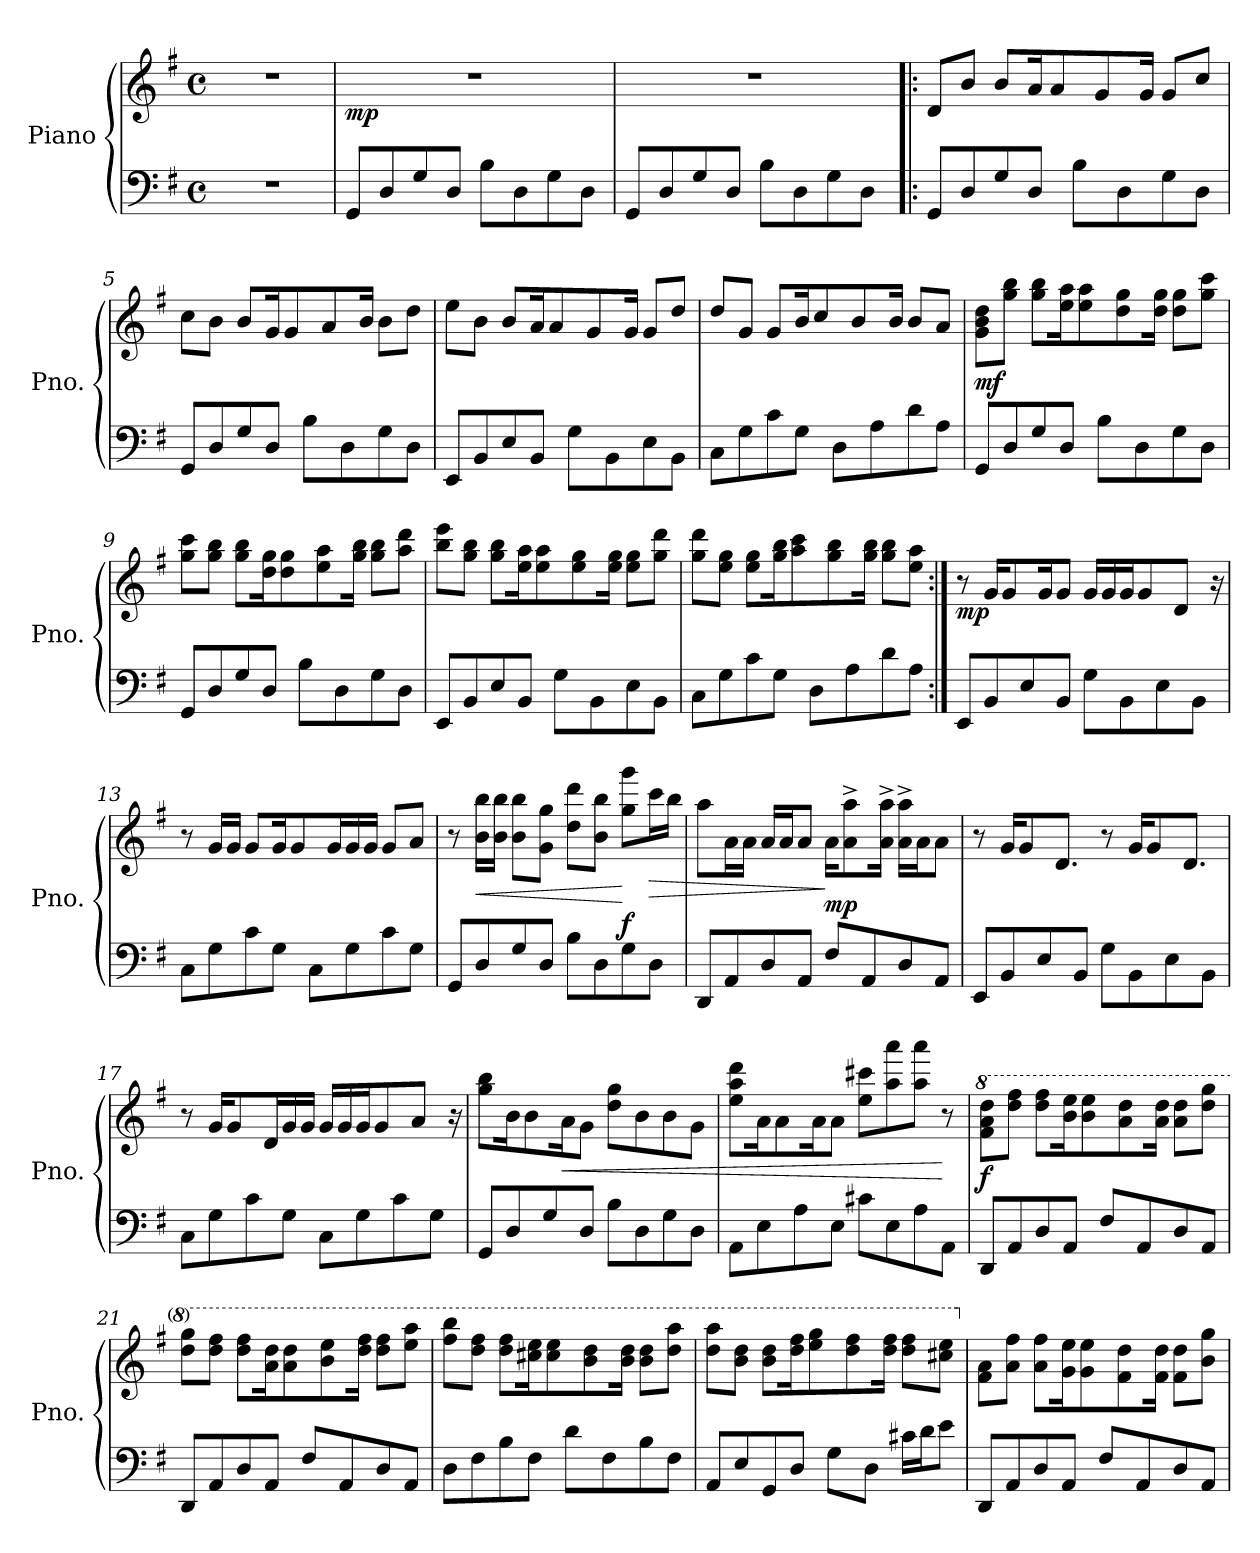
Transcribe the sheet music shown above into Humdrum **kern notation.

**kern	**kern	**dynam
*part1	*part1	*part1
*staff2	*staff1	*staff1/2
*I"Piano	*	*
*I'Pno.	*	*
*clefF4	*clefG2	*
*k[f#]	*k[f#]	*
*M4/4	*M4/4	*
*met(c)	*met(c)	*
*MM90	*MM90	*
=1	=1	=1
1r	1r	.
=2	=2	=2
!	!	!LO:DY:b
8GG/L	1r	mp
8D/	.	.
8G/	.	.
8D/J	.	.
8B\L	.	.
8D\	.	.
8G\	.	.
8D\J	.	.
=3	=3	=3
8GG/L	1r	.
8D/	.	.
8G/	.	.
8D/J	.	.
8B\L	.	.
8D\	.	.
8G\	.	.
8D\J	.	.
=4!|:	=4!|:	=4!|:
8GG/L	8d/L	.
8D/	8b/J	.
8G/	8b/L	.
8D/J	16a/K	.
.	8a/	.
8B\L	.	.
.	8g/	.
8D\	.	.
.	16g/Jk	.
8G\	8g/L	.
8D\J	8cc/J	.
=5	=5	=5
8GG/L	8cc\L	.
8D/	8b\J	.
8G/	8b/L	.
8D/J	16g/K	.
.	8g/	.
8B\L	.	.
.	8a/	.
8D\	.	.
.	16b/Jk	.
8G\	8b\L	.
8D\J	8dd\J	.
!!LO:LB:g=z
=6	=6	=6
8EE/L	8ee\L	.
8BB/	8b\J	.
8E/	8b/L	.
8BB/J	16a/K	.
.	8a/	.
8G\L	.	.
.	8g/	.
8BB\	.	.
.	16g/Jk	.
8E\	8g/L	.
8BB\J	8dd/J	.
=7	=7	=7
8C\L	8dd/L	.
8G\	8g/J	.
8c\	8g/L	.
8G\J	16b/K	.
.	8cc/	.
8D\L	.	.
.	8b/	.
8A\	.	.
.	16b/Jk	.
8d\	8b/L	.
8A\J	8a/J	.
=8	=8	=8
!	!	!LO:DY:b
8GG/L	8g\ 8b\ 8dd\L	mf
8D/	8gg\ 8bb\J	.
8G/	8gg\ 8bb\L	.
8D/J	16ee\ 16aa\K	.
.	8ee\ 8aa\	.
8B\L	.	.
.	8dd\ 8gg\	.
8D\	.	.
.	16dd\ 16gg\Jk	.
8G\	8dd\ 8gg\L	.
8D\J	8gg\ 8ccc\J	.
=9	=9	=9
8GG/L	8gg\ 8ccc\L	.
8D/	8gg\ 8bb\J	.
8G/	8gg\ 8bb\L	.
8D/J	16dd\ 16gg\K	.
.	8dd\ 8gg\	.
8B\L	.	.
.	8ee\ 8aa\	.
8D\	.	.
.	16gg\ 16bb\Jk	.
8G\	8gg\ 8bb\L	.
8D\J	8aa\ 8ddd\J	.
!!LO:LB:g=z
=10	=10	=10
8EE/L	8bb\ 8eee\L	.
8BB/	8gg\ 8bb\J	.
8E/	8gg\ 8bb\L	.
8BB/J	16ee\ 16aa\K	.
.	8ee\ 8aa\	.
8G\L	.	.
.	8ee\ 8gg\	.
8BB\	.	.
.	16ee\ 16gg\Jk	.
8E\	8ee\ 8gg\L	.
8BB\J	8gg\ 8ddd\J	.
=11	=11	=11
8C\L	8gg\ 8ddd\L	.
8G\	8ee\ 8gg\J	.
8c\	8ee\ 8gg\L	.
8G\J	16gg\ 16bb\K	.
.	8aa\ 8ccc\	.
8D\L	.	.
.	8gg\ 8bb\	.
8A\	.	.
.	16gg\ 16bb\Jk	.
8d\	8gg\ 8bb\L	.
8A\J	8ee\ 8aa\J	.
=12:|!	=12:|!	=12:|!
!	!	!LO:DY:b
8EE/L	8r	mp
8BB/	16g/KL	.
.	8g/	.
8E/	.	.
.	16g/K	.
8BB/J	8g/J	.
8G\L	16g/LL	.
.	16g/	.
8BB\	16g/J	.
.	8g/	.
8E\	.	.
.	8d/J	.
8BB\J	.	.
.	16r	.
=13	=13	=13
8C\L	8r	.
8G\	16g/LL	.
.	16g/JJ	.
8c\	8g/L	.
8G\J	16g/K	.
.	8g/	.
8C\L	.	.
.	16g/L	.
8G\	16g/	.
.	16g/JJ	.
8c\	8g/L	.
8G\J	8a/J	.
!!LO:LB:g=z
=14	=14	=14
8GG/L	8r	.
!	!	!LO:HP:b
8D/	16b\ 16bb\LL	<
.	16b\ 16bb\JJ	.
8G/	8b\ 8bb\L	.
8D/J	8g\ 8gg\J	.
8B\L	8dd\ 8ddd\L	.
8D\	8b\ 8bb\J	.
!	!	!LO:DY:n=1:a=2
8G\	8gg\ 8ggg\L	[ f
!	!	!LO:HP:b
8D\J	16ccc\L	>
.	16bb\JJ	.
=15	=15	=15
8DD/L	8aa\L	.
8AA/	16a\L	.
.	16a\JJ	.
8D/	16a/LL	.
.	16a/J	.
8AA/J	8a/J	.
!	!	!LO:DY:n=1:a=2
8F#/L	16a\KL	] mp
.	8a\^ 8aa\^	.
8AA/	.	.
.	16a\^ 16aa\^Jk	.
8D/	16a\^ 16aa\^LL	.
.	16a\J	.
8AA/J	8a\J	.
=16	=16	=16
8EE/L	8r	.
8BB/	16g/KL	.
.	8g/	.
8E/	.	.
.	8.d/J	.
8BB/J	.	.
8G\L	8r	.
8BB\	16g/KL	.
.	8g/	.
8E\	.	.
.	8.d/J	.
8BB\J	.	.
!!LO:LB:g=z
=17	=17	=17
8C\L	8r	.
8G\	16g/KL	.
.	8g/	.
8c\	.	.
.	16d/L	.
8G\J	16g/	.
.	16g/JJ	.
8C\L	16g/LL	.
.	16g/	.
8G\	16g/J	.
.	8g/	.
8c\	.	.
.	8a/J	.
8G\J	.	.
.	16r	.
=18	=18	=18
8GG/L	8gg\ 8bb\L	.
8D/	16b\K	.
.	8b\	.
8G/	.	.
!	!	!LO:HP:b
.	16a\K	<
8D/J	8g\J	.
8B\L	8dd\ 8gg\L	.
8D\	8b\	.
8G\	8b\	.
8D\J	8g\J	.
=19	=19	=19
8AA\L	8ee\ 8aa\ 8ddd\L	.
8E\	16a\K	.
.	8a\	.
8A\	.	.
.	16a\K	.
8E\J	8a\J	.
8c#X\L	8ee\ 8ccc#X\L	.
8E\	8aa\ 8aaa\	.
8A\	8aa\ 8aaa\J	.
8AA\J	8r	[
=20	=20	=20
*	*8va	*
!	!	!LO:DY:a=2
8DD/L	8ff#\ 8aa\ 8ddd\L	f
8AA/	8ddd\ 8fff#\J	.
8D/	8ddd\ 8fff#\L	.
8AA/J	16bb\ 16eee\K	.
.	8bb\ 8eee\	.
8F#/L	.	.
.	8aa\ 8ddd\	.
8AA/	.	.
.	16aa\ 16ddd\Jk	.
8D/	8aa\ 8ddd\L	.
8AA/J	8ddd\ 8ggg\J	.
!!LO:PB:g=z
=21	=21	=21
8DD/L	8ddd\ 8ggg\L	.
8AA/	8ddd\ 8fff#\J	.
8D/	8ddd\ 8fff#\L	.
8AA/J	16aa\ 16ddd\K	.
.	8aa\ 8ddd\	.
8F#/L	.	.
.	8bb\ 8eee\	.
8AA/	.	.
.	16ddd\ 16fff#\Jk	.
8D/	8ddd\ 8fff#\L	.
8AA/J	8eee\ 8aaa\J	.
=22	=22	=22
8D\L	8fff#\ 8bbb\L	.
8F#\	8ddd\ 8fff#\J	.
8B\	8ddd\ 8fff#\L	.
8F#\J	16ccc#X\ 16eee\K	.
.	8ccc#\ 8eee\	.
8d\L	.	.
.	8bb\ 8ddd\	.
8F#\	.	.
.	16bb\ 16ddd\Jk	.
8B\	8bb\ 8ddd\L	.
8F#\J	8ddd\ 8aaa\J	.
=23	=23	=23
8AA/L	8ddd\ 8aaa\L	.
8E/	8bb\ 8ddd\J	.
8GG/	8bb\ 8ddd\L	.
8D/J	16ddd\ 16fff#\K	.
.	8eee\ 8ggg\	.
8G\L	.	.
.	8ddd\ 8fff#\	.
8D\J	.	.
.	16ddd\ 16fff#\Jk	.
16c#X\LL	8ddd\ 8fff#\L	.
16d\J	.	.
8e\J	8ccc#X\ 8eee\J	.
=24	=24	=24
*	*X8va	*
8DD/L	8f#\ 8a\L	.
8AA/	8a\ 8ff#\J	.
8D/	8a\ 8ff#\L	.
8AA/J	16g\ 16ee\K	.
.	8g\ 8ee\	.
8F#/L	.	.
.	8f#\ 8dd\	.
8AA/	.	.
.	16f#\ 16dd\Jk	.
8D/	8f#\ 8dd\L	.
8AA/J	8b\ 8gg\J	.
=	=	=
*-	*-	*-
